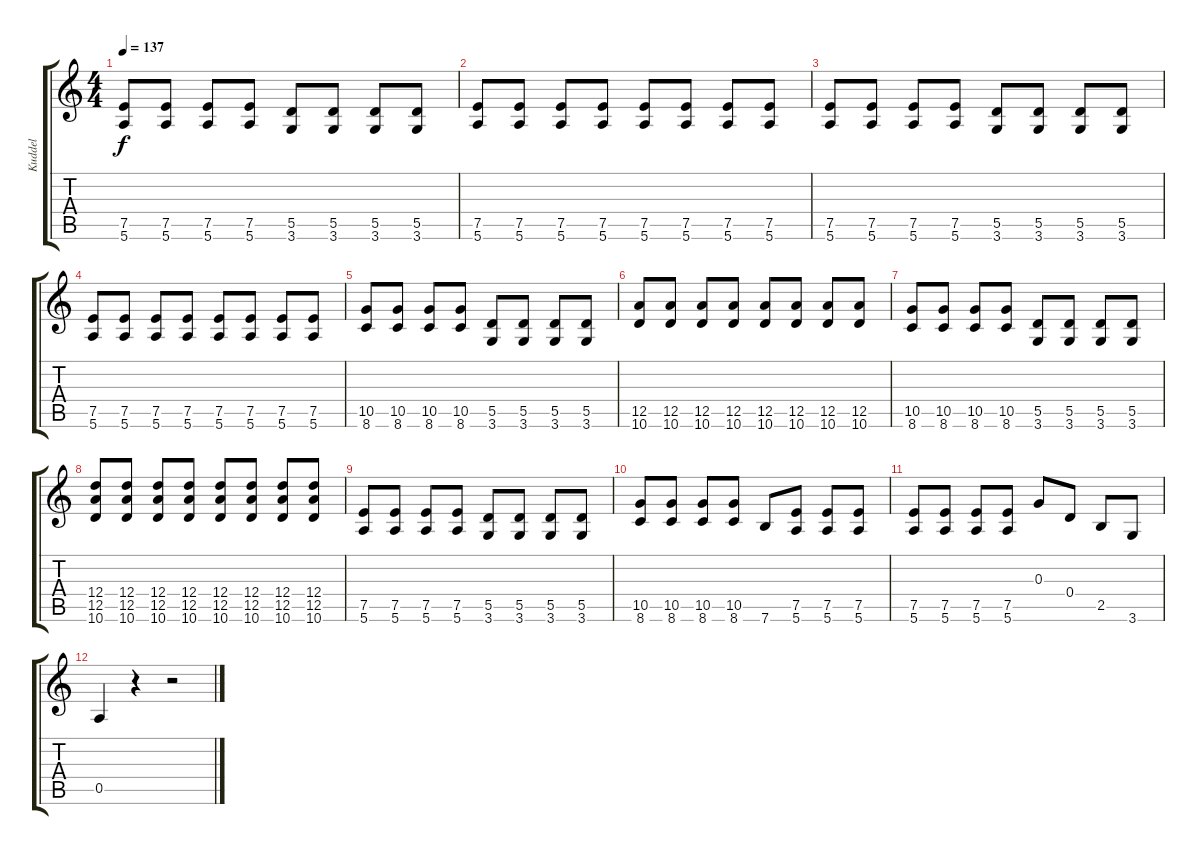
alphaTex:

\track ("Kuddel" "Kuddel") {instrument overdrivenguitar}
\staff {score tabs}
\tuning (E4 B3 G3 D3 A2 E2) {hide}
\ts (4 4)
\tempo 137
\clef g2
\ks c
(7.5 5.6).8{dy f instrument electricguitarmuted} (7.5 5.6).8 (7.5 5.6).8 (7.5 5.6).8 (5.5 3.6).8 (5.5 3.6).8 (5.5 3.6).8 (5.5 3.6).8 |
(7.5 5.6).8 (7.5 5.6).8 (7.5 5.6).8 (7.5 5.6).8 (7.5 5.6).8 (7.5 5.6).8 (7.5 5.6).8 (7.5 5.6).8 |
(7.5 5.6).8 (7.5 5.6).8 (7.5 5.6).8 (7.5 5.6).8 (5.5 3.6).8 (5.5 3.6).8 (5.5 3.6).8 (5.5 3.6).8 |
(7.5 5.6).8 (7.5 5.6).8 (7.5 5.6).8 (7.5 5.6).8 (7.5 5.6).8 (7.5 5.6).8 (7.5 5.6).8 (7.5 5.6).8 |
(10.5 8.6).8 (10.5 8.6).8 (10.5 8.6).8 (10.5 8.6).8 (5.5 3.6).8 (5.5 3.6).8 (5.5 3.6).8 (5.5 3.6).8 |
(12.5 10.6).8 (12.5 10.6).8 (12.5 10.6).8 (12.5 10.6).8 (12.5 10.6).8 (12.5 10.6).8 (12.5 10.6).8 (12.5 10.6).8 |
(10.5 8.6).8 (10.5 8.6).8 (10.5 8.6).8 (10.5 8.6).8 (5.5 3.6).8 (5.5 3.6).8 (5.5 3.6).8 (5.5 3.6).8 |
(12.4 12.5 10.6).8 (12.4 12.5 10.6).8 (12.4 12.5 10.6).8 (12.4 12.5 10.6).8 (12.4 12.5 10.6).8 (12.4 12.5 10.6).8 (12.4 12.5 10.6).8 (12.4 12.5 10.6).8 |
(7.5 5.6).8{instrument electricguitarmuted} (7.5 5.6).8 (7.5 5.6).8 (7.5 5.6).8 (5.5 3.6).8 (5.5 3.6).8 (5.5 3.6).8 (5.5 3.6).8 |
(10.5 8.6).8 (10.5 8.6).8 (10.5 8.6).8 (10.5 8.6).8 7.6.8 (7.5 5.6).8 (7.5 5.6).8 (7.5 5.6).8 |
(7.5 5.6).8 (7.5 5.6).8 (7.5 5.6).8 (7.5 5.6).8 0.3.8 0.4.8 2.5.8 3.6.8 |
0.5.4 r.4 r.2
